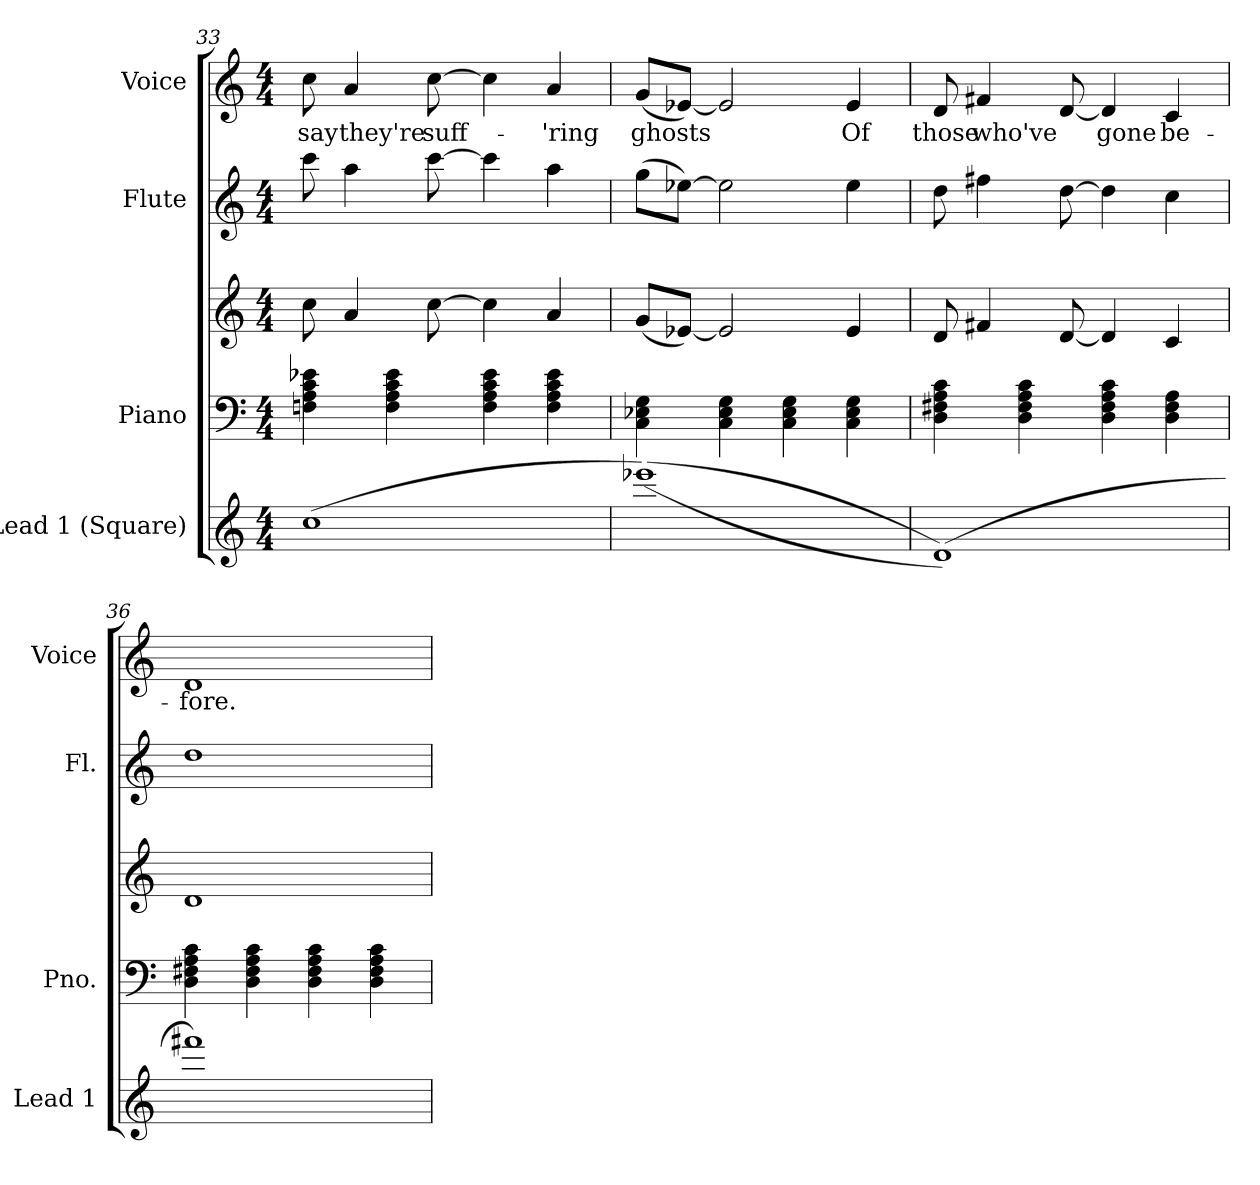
**kern	**kern	**kern	**kern	**kern	**text
*part4	*part3	*part3	*part2	*part1	*part1
*staff5	*staff4	*staff3	*staff2	*staff1	*staff1
*I"Lead 1 (Square)	*I"Piano	*	*I"Flute	*I"Voice	*
*I'Lead 1	*I'Pno.	*	*I'Fl.	*I'Voice	*
*clefG2	*clefF4	*clefG2	*clefG2	*clefG2	*
*k[]	*k[]	*k[]	*k[]	*k[]	*
*C:	*C:	*C:	*C:	*C:	*
*M4/4	*M4/4	*M4/4	*M4/4	*M4/4	*
=33	=33	=33	=33	=33	=33
!	!	!	!	!	!LO:LY:b:color=#000000
(1cci	4Fni\ 4Ai 4ci 4e-Xi	8cci\	8ccci\	8cci\	say
!	!	!	!	!	!LO:LY:b:color=#000000
.	.	4ai/	4aai\	4ai/	they're
.	4Fi\ 4Ai 4ci 4e-i	.	.	.	.
!	!	!	!	!	!LO:LY:b:color=#000000
.	.	[8cci\	[8ccci\	[8cci\	suff-
.	4Fi\ 4Ai 4ci 4e-i	4cci\]	4ccci\]	4cci\]	.
!	!	!	!	!	!LO:LY:b:color=#000000
.	4Fi\ 4Ai 4ci 4e-i	4ai/	4aai\	4ai/	-'ring
=34	=34	=34	=34	=34	=34
!	!	!	!	!	!LO:LY:b:color=#000000
((1eee-Xi)	4Ci\ 4E-Xi 4Gi	(8gi/L	(8ggi\L	(8gi/L	ghosts
.	.	[8e-Xi/J)	[8ee-Xi\J)	[8e-Xi/J)	.
.	4Ci\ 4E-i 4Gi	2e-i/]	2ee-i\]	2e-i/]	.
.	4Ci\ 4E-i 4Gi	.	.	.	.
!	!	!	!	!	!LO:LY:b:color=#000000
.	4Ci\ 4E-i 4Gi	4e-i/	4ee-i\	4e-i/	Of
=35	=35	=35	=35	=35	=35
!	!	!	!	!	!LO:LY:b:color=#000000
(1di))	4Di\ 4F#Xi 4Ai 4ci	8di/	8ddi\	8di/	those
!	!	!	!	!	!LO:LY:b:color=#000000
.	.	4f#Xi/	4ff#Xi\	4f#Xi/	who've
.	4Di\ 4F#i 4Ai 4ci	.	.	.	.
.	.	[8di/	[8ddi\	[8di/	.
!	!	!	!	!	!LO:LY:b:color=#000000
.	4Di\ 4F#i 4Ai 4ci	4di/]	4ddi\]	4di/]	gone
!	!	!	!	!	!LO:LY:b:color=#000000
.	4Di\ 4F#i 4Ai	4ci/	4cci\	4ci/	be-
=36	=36	=36	=36	=36	=36
!	!	!	!	!	!LO:LY:b:color=#000000
1fff#Xi)	4Di\ 4F#Xi 4Ai 4ci	1di	1ddi	1di	-fore.
.	4Di\ 4F#i 4Ai 4ci	.	.	.	.
.	4Di\ 4F#i 4Ai 4ci	.	.	.	.
.	4Di\ 4F#i 4Ai 4ci	.	.	.	.
=	=	=	=	=	=
*-	*-	*-	*-	*-	*-
